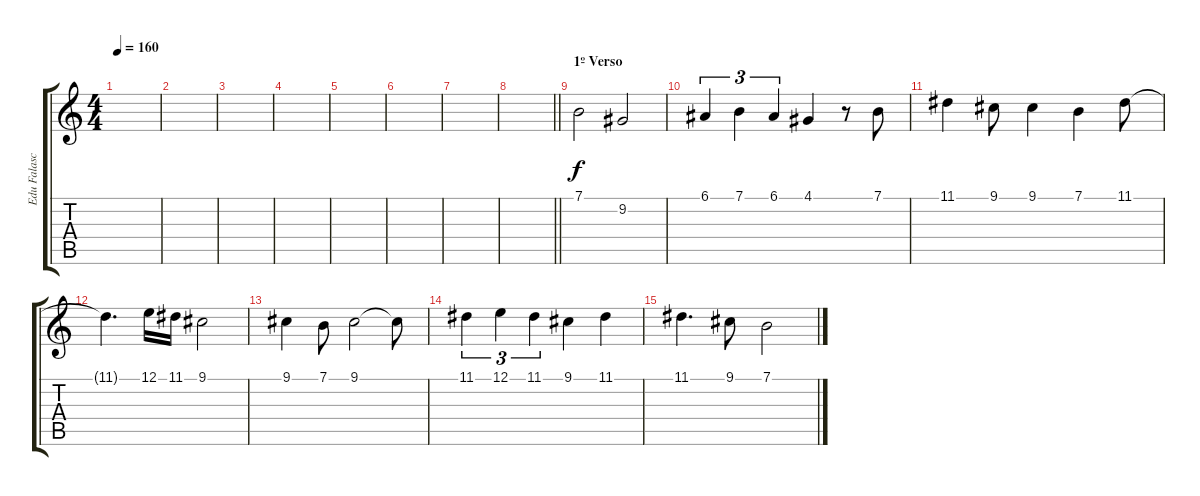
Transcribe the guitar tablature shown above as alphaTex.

\track ("Edu Falaschi" "Edu Falasc") {instrument violin}
\staff {score tabs}
\tuning (E4 B3 G3 D3 A2 E2) {hide}
\ts (4 4)
\tempo 160
\clef g2
\ks c
|
|
|
|
|
|
|
\barLineRight lightlight
|
\section ("" "1º Verso")
7.1.2 9.2.2 |
6.1.4{tu (3 2)} 7.1.4{tu (3 2)} 6.1.4{tu (3 2)} 4.1.4 r.8 7.1.8 |
11.1.4 9.1.8 9.1.4 7.1.4 11.1.8 |
11.1{t}.4{d} 12.1.16 11.1.16 9.1.2 |
9.1.4 7.1.8 9.1.2 9.1{t}.8 |
11.1.4{tu (3 2)} 12.1.4{tu (3 2)} 11.1.4{tu (3 2)} 9.1.4 11.1.4 |
11.1.4{d} 9.1.8 7.1.2
